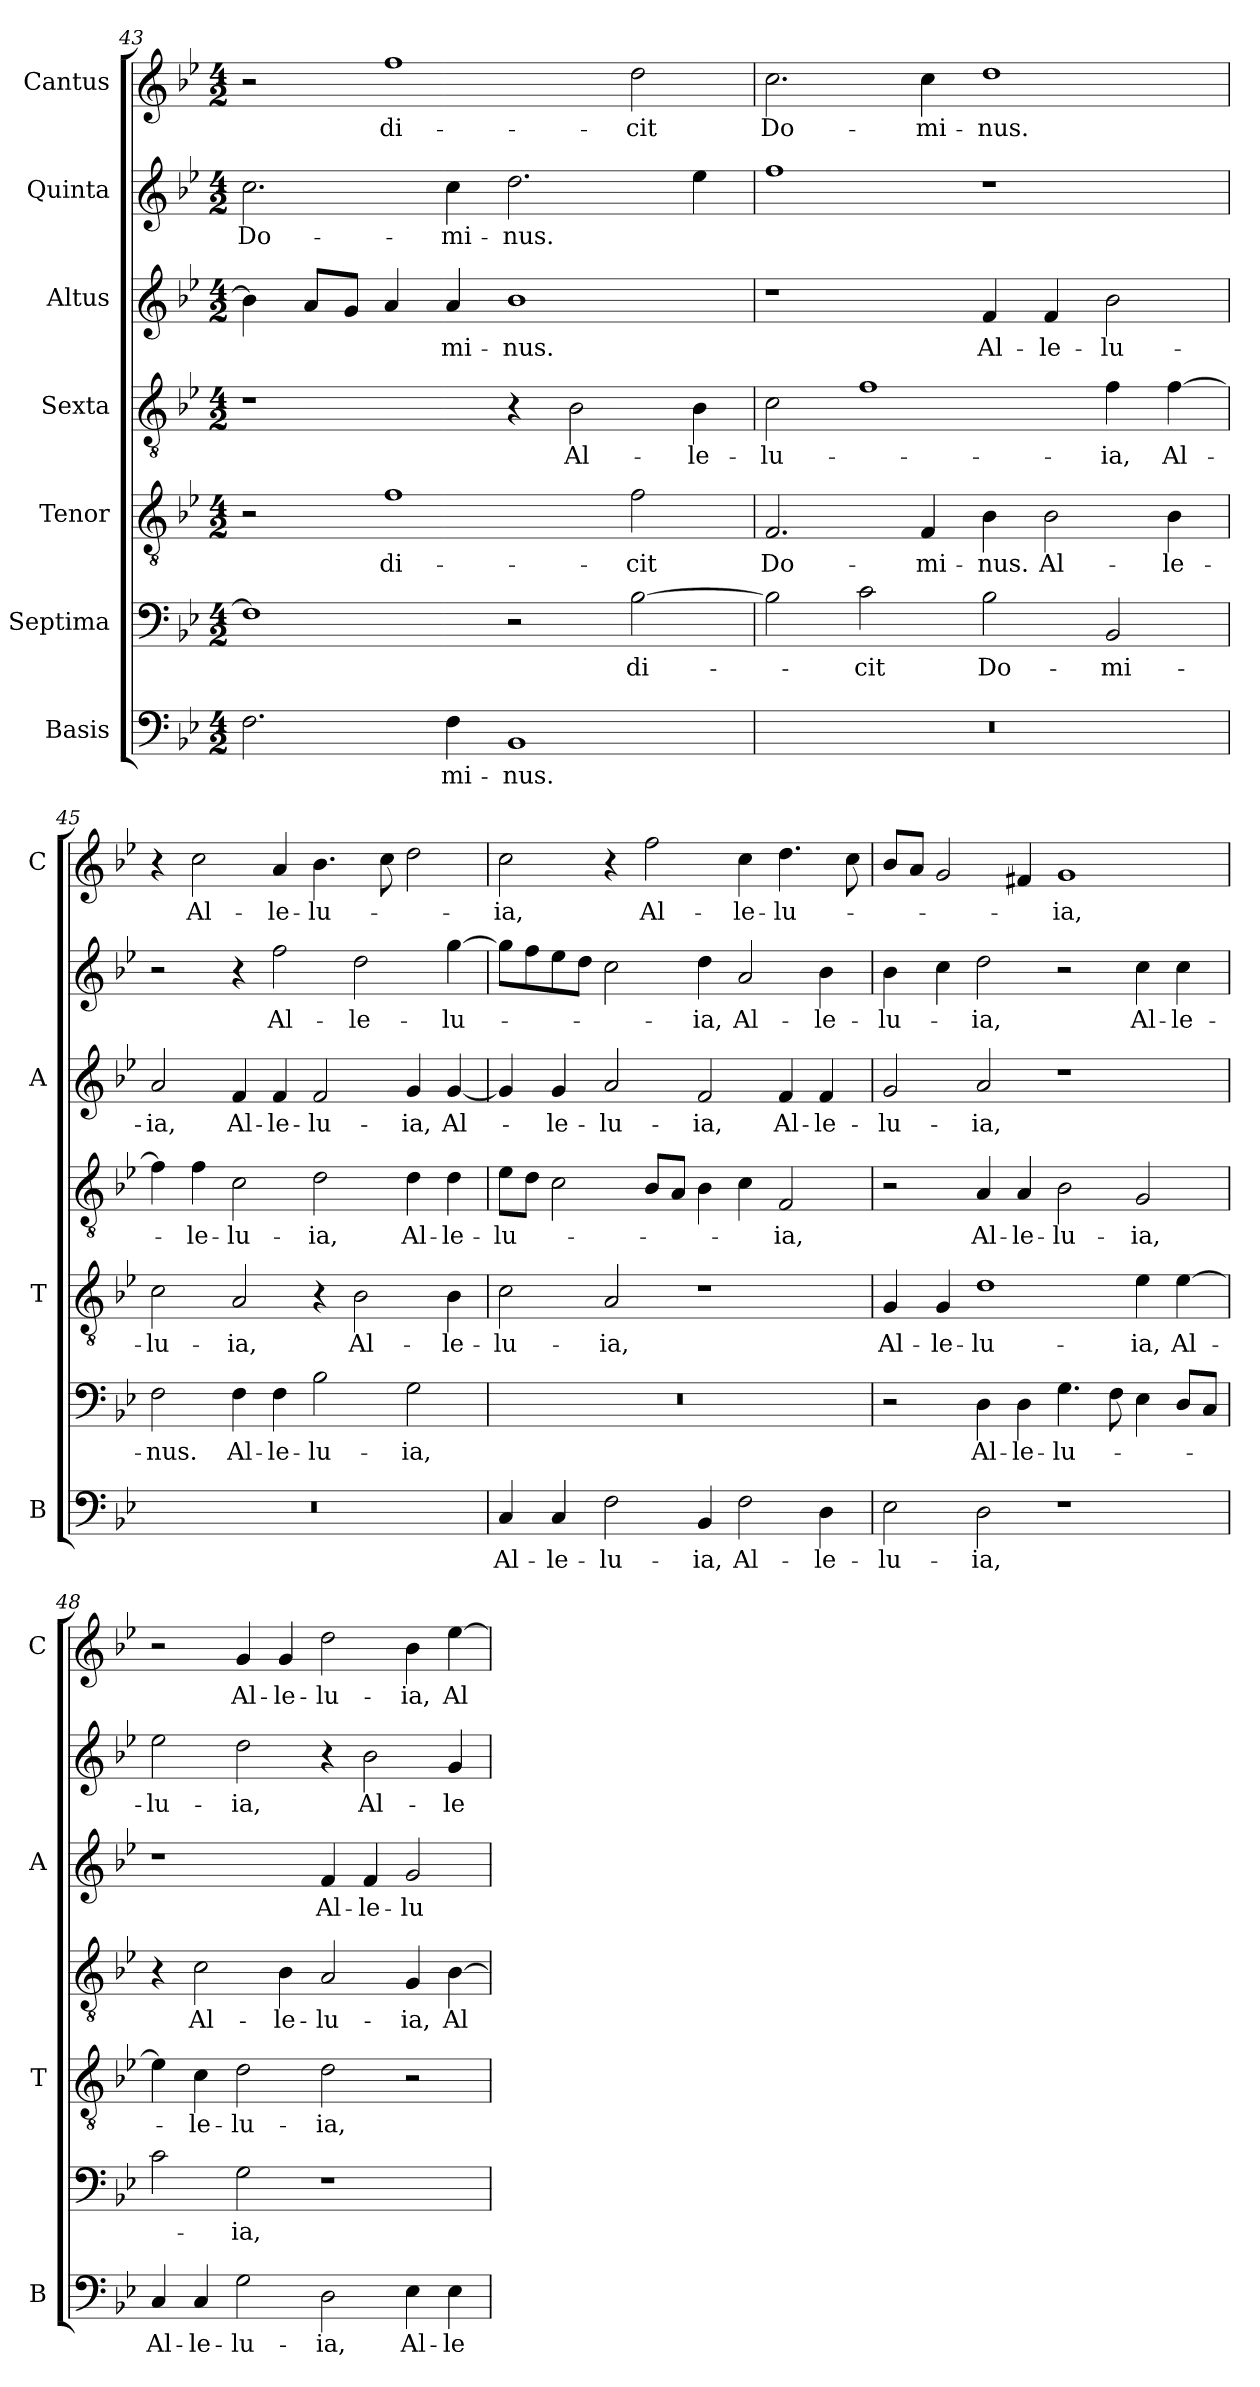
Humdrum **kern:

**kern	**text	**kern	**text	**kern	**text	**kern	**text	**kern	**text	**kern	**text	**kern	**text
*part7	*part7	*part6	*part6	*part5	*part5	*part4	*part4	*part3	*part3	*part2	*part2	*part1	*part1
*staff7	*staff7	*staff6	*staff6	*staff5	*staff5	*staff4	*staff4	*staff3	*staff3	*staff2	*staff2	*staff1	*staff1
*I"Basis	*	*I"Septima	*	*I"Tenor	*	*I"Sexta	*	*I"Altus	*	*I"Quinta	*	*I"Cantus	*
*I'B	*	*	*	*I'T	*	*	*	*I'A	*	*	*	*I'C	*
*clefF4	*	*clefF4	*	*clefGv2	*	*clefGv2	*	*clefG2	*	*clefG2	*	*clefG2	*
*k[b-e-]	*	*k[b-e-]	*	*k[b-e-]	*	*k[b-e-]	*	*k[b-e-]	*	*k[b-e-]	*	*k[b-e-]	*
*B-:	*	*B-:	*	*B-:	*	*B-:	*	*B-:	*	*B-:	*	*B-:	*
*M4/2	*	*M4/2	*	*M4/2	*	*M4/2	*	*M4/2	*	*M4/2	*	*M4/2	*
=43	=43	=43	=43	=43	=43	=43	=43	=43	=43	=43	=43	=43	=43
!	!	!	!	!	!	!	!	!	!	!	!LO:LY:b	!	!
2.F\	.	1F]	.	2r	.	1r	.	4b-\]	.	2.cc\	Do-	2r	.
.	.	.	.	.	.	.	.	8a/L	.	.	.	.	.
.	.	.	.	.	.	.	.	8g/J	.	.	.	.	.
!	!	!	!	!	!LO:LY:b	!	!	!	!	!	!	!	!LO:LY:b
.	.	.	.	1f	di-	.	.	4a/	.	.	.	1ff	di-
!	!LO:LY:b	!	!	!	!	!	!	!	!LO:LY:b	!	!LO:LY:b	!	!
4F\	-mi-	.	.	.	.	.	.	4a/	-mi-	4cc\	-mi-	.	.
!	!LO:LY:b	!	!	!	!	!	!	!	!LO:LY:b	!	!LO:LY:b	!	!
1BB-	-nus.	2r	.	.	.	4r	.	1b-	-nus.	2.dd\	-nus.	.	.
!	!	!	!	!	!	!	!LO:LY:b	!	!	!	!	!	!
.	.	.	.	.	.	2B-\	Al-	.	.	.	.	.	.
!	!	!	!LO:LY:b	!	!LO:LY:b	!	!	!	!	!	!	!	!LO:LY:b
.	.	[2B-\	di-	2f\	-cit	.	.	.	.	.	.	2dd\	-cit
!	!	!	!	!	!	!	!LO:LY:b	!	!	!	!	!	!
.	.	.	.	.	.	4B-\	-le-	.	.	4ee-\	.	.	.
=44	=44	=44	=44	=44	=44	=44	=44	=44	=44	=44	=44	=44	=44
!	!	!	!	!	!LO:LY:b	!	!LO:LY:b	!	!	!	!	!	!LO:LY:b
0r	.	2B-\]	.	2.F/	Do-	2c\	-lu-	1r	.	1ff	.	2.cc\	Do-
!	!	!	!LO:LY:b	!	!	!	!	!	!	!	!	!	!
.	.	2c\	-cit	.	.	1f	.	.	.	.	.	.	.
!	!	!	!	!	!LO:LY:b	!	!	!	!	!	!	!	!LO:LY:b
.	.	.	.	4F/	-mi-	.	.	.	.	.	.	4cc\	-mi-
!	!	!	!LO:LY:b	!	!LO:LY:b	!	!	!	!LO:LY:b	!	!	!	!LO:LY:b
.	.	2B-\	Do-	4B-\	-nus.	.	.	4f/	Al-	1r	.	1dd	-nus.
!	!	!	!	!	!LO:LY:b	!	!	!	!LO:LY:b	!	!	!	!
.	.	.	.	2B-\	Al-	.	.	4f/	-le-	.	.	.	.
!	!	!	!LO:LY:b	!	!	!	!LO:LY:b	!	!LO:LY:b	!	!	!	!
.	.	2BB-/	-mi-	.	.	4f\	-ia,	2b-\	-lu-	.	.	.	.
!	!	!	!	!	!LO:LY:b	!	!LO:LY:b	!	!	!	!	!	!
.	.	.	.	4B-\	-le-	[4f\	Al-	.	.	.	.	.	.
!!LO:LB:g=z
=45	=45	=45	=45	=45	=45	=45	=45	=45	=45	=45	=45	=45	=45
!	!	!	!LO:LY:b	!	!LO:LY:b	!	!	!	!LO:LY:b	!	!	!	!
0r	.	2F\	-nus.	2c\	-lu-	4f\]	.	2a/	-ia,	2r	.	4r	.
!	!	!	!	!	!	!	!LO:LY:b	!	!	!	!	!	!LO:LY:b
.	.	.	.	.	.	4f\	-le-	.	.	.	.	2cc\	Al-
!	!	!	!LO:LY:b	!	!LO:LY:b	!	!LO:LY:b	!	!LO:LY:b	!	!	!	!
.	.	4F\	Al-	2A/	-ia,	2c\	-lu-	4f/	Al-	4r	.	.	.
!	!	!	!LO:LY:b	!	!	!	!	!	!LO:LY:b	!	!LO:LY:b	!	!LO:LY:b
.	.	4F\	-le-	.	.	.	.	4f/	-le-	2ff\	Al-	4a/	-le-
!	!	!	!LO:LY:b	!	!	!	!LO:LY:b	!	!LO:LY:b	!	!	!	!LO:LY:b
.	.	2B-\	-lu-	4r	.	2d\	-ia,	2f/	-lu-	.	.	4.b-\	-lu-
!	!	!	!	!	!LO:LY:b	!	!	!	!	!	!LO:LY:b	!	!
.	.	.	.	2B-\	Al-	.	.	.	.	2dd\	-le-	.	.
.	.	.	.	.	.	.	.	.	.	.	.	8cc\	.
!	!	!	!LO:LY:b	!	!	!	!LO:LY:b	!	!LO:LY:b	!	!	!	!
.	.	2G\	-ia,	.	.	4d\	Al-	4g/	-ia,	.	.	2dd\	.
!	!	!	!	!	!LO:LY:b	!	!LO:LY:b	!	!LO:LY:b	!	!LO:LY:b	!	!
.	.	.	.	4B-\	-le-	4d\	-le-	[4g/	Al-	[4gg\	-lu-	.	.
=46	=46	=46	=46	=46	=46	=46	=46	=46	=46	=46	=46	=46	=46
!	!LO:LY:b	!	!	!	!LO:LY:b	!	!LO:LY:b	!	!	!	!	!	!LO:LY:b
4C/	Al-	0r	.	2c\	-lu-	8e-\L	-lu-	4g/]	.	8gg\L]	.	2cc\	-ia,
.	.	.	.	.	.	8d\J	.	.	.	8ff\	.	.	.
!	!LO:LY:b	!	!	!	!	!	!	!	!LO:LY:b	!	!	!	!
4C/	-le-	.	.	.	.	2c\	.	4g/	-le-	8ee-\	.	.	.
.	.	.	.	.	.	.	.	.	.	8dd\J	.	.	.
!	!LO:LY:b	!	!	!	!LO:LY:b	!	!	!	!LO:LY:b	!	!	!	!
2F\	-lu-	.	.	2A/	-ia,	.	.	2a/	-lu-	2cc\	.	4r	.
!	!	!	!	!	!	!	!	!	!	!	!	!	!LO:LY:b
.	.	.	.	.	.	8B-/L	.	.	.	.	.	2ff\	Al-
.	.	.	.	.	.	8A/J	.	.	.	.	.	.	.
!	!LO:LY:b	!	!	!	!	!	!	!	!LO:LY:b	!	!LO:LY:b	!	!
4BB-/	-ia,	.	.	1r	.	4B-\	.	2f/	-ia,	4dd\	-ia,	.	.
!	!LO:LY:b	!	!	!	!	!	!	!	!	!	!LO:LY:b	!	!LO:LY:b
2F\	Al-	.	.	.	.	4c\	.	.	.	2a/	Al-	4cc\	-le-
!	!	!	!	!	!	!	!LO:LY:b	!	!LO:LY:b	!	!	!	!LO:LY:b
.	.	.	.	.	.	2F/	-ia,	4f/	Al-	.	.	4.dd\	-lu-
!	!LO:LY:b	!	!	!	!	!	!	!	!LO:LY:b	!	!LO:LY:b	!	!
4D\	-le-	.	.	.	.	.	.	4f/	-le-	4b-\	-le-	.	.
.	.	.	.	.	.	.	.	.	.	.	.	8cc\	.
=47	=47	=47	=47	=47	=47	=47	=47	=47	=47	=47	=47	=47	=47
!	!LO:LY:b	!	!	!	!LO:LY:b	!	!	!	!LO:LY:b	!	!LO:LY:b	!	!
2E-\	-lu-	2r	.	4G/	Al-	2r	.	2g/	-lu-	4b-\	-lu-	8b-/L	.
.	.	.	.	.	.	.	.	.	.	.	.	8a/J	.
!	!	!	!	!	!LO:LY:b	!	!	!	!	!	!	!	!
.	.	.	.	4G/	-le-	.	.	.	.	4cc\	.	2g/	.
!	!LO:LY:b	!	!LO:LY:b	!	!LO:LY:b	!	!LO:LY:b	!	!LO:LY:b	!	!LO:LY:b	!	!
2D\	-ia,	4D\	Al-	1d	-lu-	4A/	Al-	2a/	-ia,	2dd\	-ia,	.	.
!	!	!	!LO:LY:b	!	!	!	!LO:LY:b	!	!	!	!	!	!
.	.	4D\	-le-	.	.	4A/	-le-	.	.	.	.	4f#X/	.
!	!	!	!LO:LY:b	!	!	!	!LO:LY:b	!	!	!	!	!	!LO:LY:b
1r	.	4.G\	-lu-	.	.	2B-\	-lu-	1r	.	2r	.	1g	-ia,
.	.	8F\	.	.	.	.	.	.	.	.	.	.	.
!	!	!	!	!	!LO:LY:b	!	!LO:LY:b	!	!	!	!LO:LY:b	!	!
.	.	4E-\	.	4e-\	-ia,	2G/	-ia,	.	.	4cc\	Al-	.	.
!	!	!	!	!	!LO:LY:b	!	!	!	!	!	!LO:LY:b	!	!
.	.	8D/L	.	[4e-\	Al-	.	.	.	.	4cc\	-le-	.	.
.	.	8C/J	.	.	.	.	.	.	.	.	.	.	.
=48	=48	=48	=48	=48	=48	=48	=48	=48	=48	=48	=48	=48	=48
!	!LO:LY:b	!	!	!	!	!	!	!	!	!	!LO:LY:b	!	!
4C/	Al-	2c\	.	4e-\]	.	4r	.	1r	.	2ee-\	-lu-	2r	.
!	!LO:LY:b	!	!	!	!LO:LY:b	!	!LO:LY:b	!	!	!	!	!	!
4C/	-le-	.	.	4c\	-le-	2c\	Al-	.	.	.	.	.	.
!	!LO:LY:b	!	!LO:LY:b	!	!LO:LY:b	!	!	!	!	!	!LO:LY:b	!	!LO:LY:b
2G\	-lu-	2G\	-ia,	2d\	-lu-	.	.	.	.	2dd\	-ia,	4g/	Al-
!	!	!	!	!	!	!	!LO:LY:b	!	!	!	!	!	!LO:LY:b
.	.	.	.	.	.	4B-\	-le-	.	.	.	.	4g/	-le-
!	!LO:LY:b	!	!	!	!LO:LY:b	!	!LO:LY:b	!	!LO:LY:b	!	!	!	!LO:LY:b
2D\	-ia,	1r	.	2d\	-ia,	2A/	-lu-	4f/	Al-	4r	.	2dd\	-lu-
!	!	!	!	!	!	!	!	!	!LO:LY:b	!	!LO:LY:b	!	!
.	.	.	.	.	.	.	.	4f/	-le-	2b-\	Al-	.	.
!	!LO:LY:b	!	!	!	!	!	!LO:LY:b	!	!LO:LY:b	!	!	!	!LO:LY:b
4E-\	Al-	.	.	2r	.	4G/	-ia,	2g/	-lu-	.	.	4b-\	-ia,
!	!LO:LY:b	!	!	!	!	!	!LO:LY:b	!	!	!	!LO:LY:b	!	!LO:LY:b
4E-\	-le-	.	.	.	.	[4B-\	Al-	.	.	4g/	-le-	[4ee-\	Al-
=	=	=	=	=	=	=	=	=	=	=	=	=	=
*-	*-	*-	*-	*-	*-	*-	*-	*-	*-	*-	*-	*-	*-
